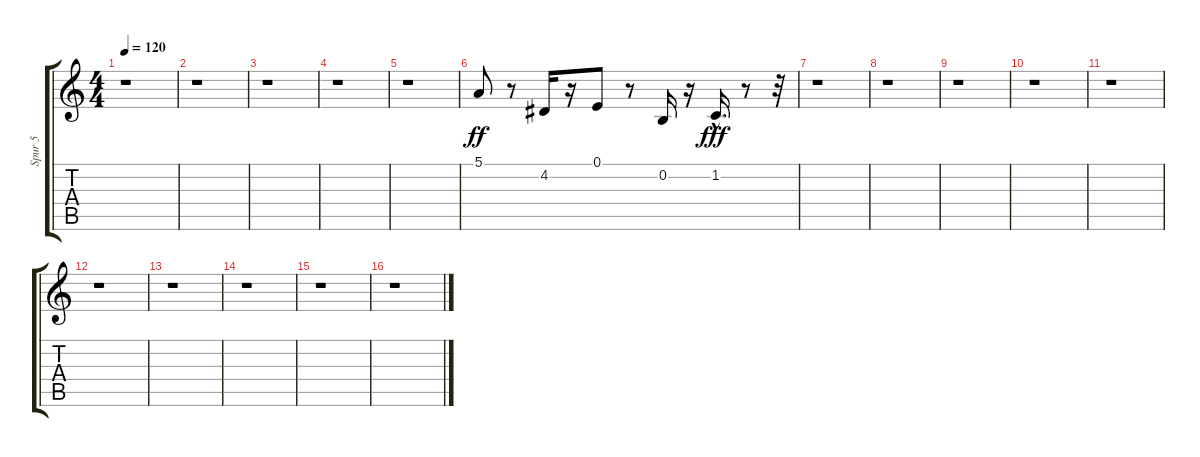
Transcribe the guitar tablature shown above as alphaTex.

\track ("Spur 5" "Spur 5") {instrument acousticgrandpiano}
\staff {score tabs}
\tuning (E4 B3 G3 D3 A2 E2) {hide}
\ts (4 4)
\tempo 120
\clef g2
\ks c
r.1{dy ff} |
r.1 |
r.1 |
r.1 |
r.1 |
5.1.8{volume 11 balance 8 instrument orchestrahit} r.8 4.2.16 r.16 0.1.8 r.8 0.2.16 r.16 1.2{hac}.16{d dy fff} r.8 r.32 |
r.1 |
r.1 |
r.1 |
r.1 |
r.1 |
r.1 |
r.1 |
r.1 |
r.1 |
r.1
